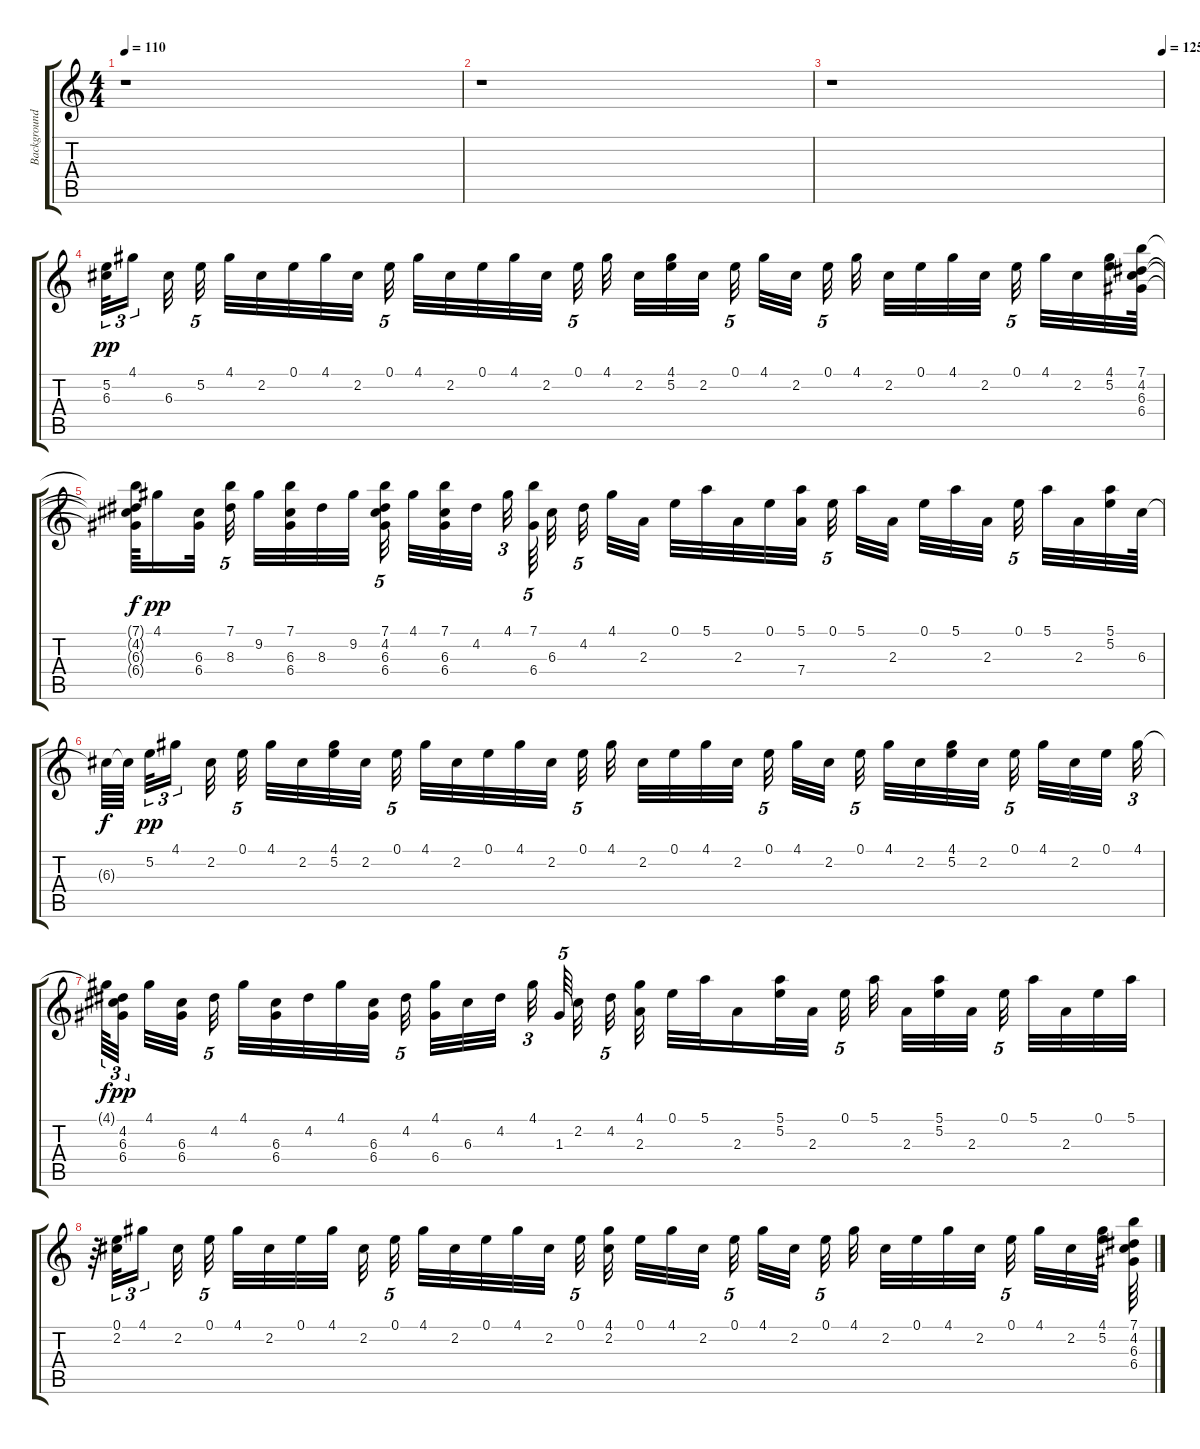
\track ("Background guitar" "Background") {instrument acousticguitarnylon}
\staff {score tabs}
\tuning (E4 B3 G3 D3 A2 E2) {hide}
\ts (4 4)
\tempo 110
\clef g2
\ks c
r.1{dy pp} |
r.1 |
\tempo (125 1)
r.1 |
(5.2 6.3).32{tu (3 2)} 4.1.16{tu (3 2)} 6.3.32 5.2.32{tu (5 4)} 4.1.32 2.2.32 0.1.32 4.1.32 2.2.32 0.1.32{tu (5 4)} 4.1.32 2.2.32 0.1.32 4.1.32 2.2.32 0.1.32{tu (5 4)} 4.1.32 2.2.32 (4.1 5.2).32 2.2.32 0.1.32{tu (5 4)} 4.1.32 2.2.32 0.1.32{tu (5 4)} 4.1.32 2.2.32 0.1.32 4.1.32 2.2.32 0.1.32{tu (5 4)} 4.1.32 2.2.32 (4.1 5.2).32 (7.1 4.2 6.3 6.4).64 |
(7.1{t} 4.2{t} 6.3{t} 6.4{t}).64{dy f} 4.1.16{dy pp} (6.3 6.4).32 (7.1 8.3).32{tu (5 4)} 9.2.32 (7.1 6.3 6.4).32 8.3.32 9.2.32 (7.1 4.2 6.3 6.4).32{tu (5 4)} 4.1.32 (7.1 6.3 6.4).32 4.2.32 4.1.32{tu (3 2)} (7.1 6.4).64{tu (5 4)} 6.3.32 4.2.32{tu (5 4)} 4.1.32 2.3.32 0.1.32 5.1.32 2.3.32 0.1.32 (5.1 7.4).32 0.1.32{tu (5 4)} 5.1.32 2.3.32 0.1.32 5.1.32 2.3.32 0.1.32{tu (5 4)} 5.1.32 2.3.32 (5.1 5.2).32 6.3.64 |
6.3{t}.64{dy f} 6.3{t}.64 5.2.32{tu (3 2) dy pp} 4.1.16{tu (3 2)} 2.2.32 0.1.32{tu (5 4)} 4.1.32 2.2.32 (4.1 5.2).32 2.2.32 0.1.32{tu (5 4)} 4.1.32 2.2.32 0.1.32 4.1.32 2.2.32 0.1.32{tu (5 4)} 4.1.32 2.2.32 0.1.32 4.1.32 2.2.32 0.1.32{tu (5 4)} 4.1.32 2.2.32 0.1.32{tu (5 4)} 4.1.32 2.2.32 (4.1 5.2).32 2.2.32 0.1.32{tu (5 4)} 4.1.32 2.2.32 0.1.32 4.1.32{tu (3 2)} |
4.1{t}.64{tu (3 2) dy f} (4.2 6.3 6.4).32{tu (3 2) dy pp} 4.1.32 (6.3 6.4).32 4.2.32{tu (5 4)} 4.1.32 (6.3 6.4).32 4.2.32 4.1.32 (6.3 6.4).32 4.2.32{tu (5 4)} (4.1 6.4).32 6.3.32 4.2.32 4.1.32{tu (3 2)} 1.3.64{tu (5 4)} 2.2.32 4.2.32{tu (5 4)} (4.1 2.3).32 0.1.32 5.1.32 2.3.16 (5.1 5.2).32 2.3.32 0.1.32{tu (5 4)} 5.1.32 2.3.32 (5.1 5.2).32 2.3.32 0.1.32{tu (5 4)} 5.1.32 2.3.32 0.1.32 5.1.32 |
r.64 (0.1 2.2).32{tu (3 2)} 4.1.16{tu (3 2)} 2.2.32 0.1.32{tu (5 4)} 4.1.32 2.2.32 0.1.32 4.1.32 2.2.32 0.1.32{tu (5 4)} 4.1.32 2.2.32 0.1.32 4.1.32 2.2.32 0.1.32{tu (5 4)} (4.1 2.2).32 0.1.32 4.1.32 2.2.32 0.1.32{tu (5 4)} 4.1.32 2.2.32 0.1.32{tu (5 4)} 4.1.32 2.2.32 0.1.32 4.1.32 2.2.32 0.1.32{tu (5 4)} 4.1.32 2.2.32 (4.1 5.2).32 (7.1 4.2 6.3 6.4).64
